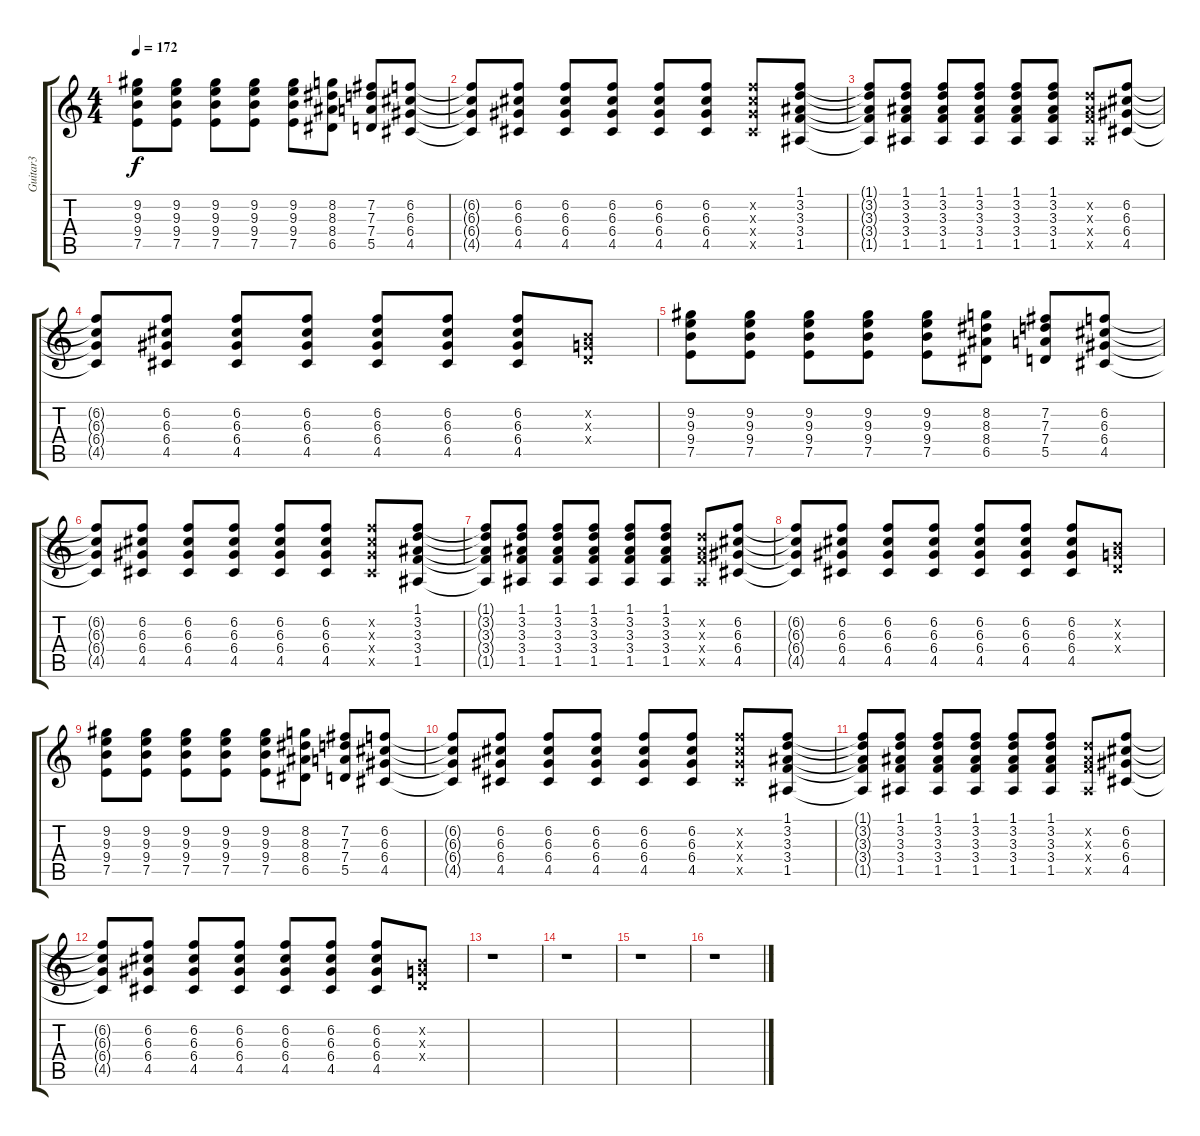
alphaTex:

\track ("Guitar3" "Guitar3") {instrument electricguitarmuted}
\staff {score tabs}
\tuning (E4 B3 G3 D3 A2 E2) {hide}
\ts (4 4)
\tempo 172
\clef g2
\ks c
(9.2 9.3 9.4 7.5).8{dy f} (9.2 9.3 9.4 7.5).8 (9.2 9.3 9.4 7.5).8 (9.2 9.3 9.4 7.5).8 (9.2 9.3 9.4 7.5).8 (8.2 8.3 8.4 6.5).8 (7.2 7.3 7.4 5.5).8 (6.2 6.3 6.4 4.5).8 |
(6.2{t} 6.3{t} 6.4{t} 4.5{t}).8 (6.2 6.3 6.4 4.5).8 (6.2 6.3 6.4 4.5).8 (6.2 6.3 6.4 4.5).8 (6.2 6.3 6.4 4.5).8 (6.2 6.3 6.4 4.5).8 (6.2{x} 6.3{x} 6.4{x} 4.5{x}).8 (1.1 3.2 3.3 3.4 1.5).8 |
(1.1{t} 3.2{t} 3.3{t} 3.4{t} 1.5{t}).8 (1.1 3.2 3.3 3.4 1.5).8 (1.1 3.2 3.3 3.4 1.5).8 (1.1 3.2 3.3 3.4 1.5).8 (1.1 3.2 3.3 3.4 1.5).8 (1.1 3.2 3.3 3.4 1.5).8 (3.2{x} 3.3{x} 3.4{x} 1.5{x}).8 (6.2 6.3 6.4 4.5).8 |
(6.2{t} 6.3{t} 6.4{t} 4.5{t}).8 (6.2 6.3 6.4 4.5).8 (6.2 6.3 6.4 4.5).8 (6.2 6.3 6.4 4.5).8 (6.2 6.3 6.4 4.5).8 (6.2 6.3 6.4 4.5).8 (6.2 6.3 6.4 4.5).8 (0.2{x} 0.3{x} 0.4{x}).8 |
(9.2 9.3 9.4 7.5).8 (9.2 9.3 9.4 7.5).8 (9.2 9.3 9.4 7.5).8 (9.2 9.3 9.4 7.5).8 (9.2 9.3 9.4 7.5).8 (8.2 8.3 8.4 6.5).8 (7.2 7.3 7.4 5.5).8 (6.2 6.3 6.4 4.5).8 |
(6.2{t} 6.3{t} 6.4{t} 4.5{t}).8 (6.2 6.3 6.4 4.5).8 (6.2 6.3 6.4 4.5).8 (6.2 6.3 6.4 4.5).8 (6.2 6.3 6.4 4.5).8 (6.2 6.3 6.4 4.5).8 (6.2{x} 6.3{x} 6.4{x} 4.5{x}).8 (1.1 3.2 3.3 3.4 1.5).8 |
(1.1{t} 3.2{t} 3.3{t} 3.4{t} 1.5{t}).8 (1.1 3.2 3.3 3.4 1.5).8 (1.1 3.2 3.3 3.4 1.5).8 (1.1 3.2 3.3 3.4 1.5).8 (1.1 3.2 3.3 3.4 1.5).8 (1.1 3.2 3.3 3.4 1.5).8 (3.2{x} 3.3{x} 3.4{x} 1.5{x}).8 (6.2 6.3 6.4 4.5).8 |
(6.2{t} 6.3{t} 6.4{t} 4.5{t}).8 (6.2 6.3 6.4 4.5).8 (6.2 6.3 6.4 4.5).8 (6.2 6.3 6.4 4.5).8 (6.2 6.3 6.4 4.5).8 (6.2 6.3 6.4 4.5).8 (6.2 6.3 6.4 4.5).8 (0.2{x} 0.3{x} 0.4{x}).8 |
(9.2 9.3 9.4 7.5).8 (9.2 9.3 9.4 7.5).8 (9.2 9.3 9.4 7.5).8 (9.2 9.3 9.4 7.5).8 (9.2 9.3 9.4 7.5).8 (8.2 8.3 8.4 6.5).8 (7.2 7.3 7.4 5.5).8 (6.2 6.3 6.4 4.5).8 |
(6.2{t} 6.3{t} 6.4{t} 4.5{t}).8 (6.2 6.3 6.4 4.5).8 (6.2 6.3 6.4 4.5).8 (6.2 6.3 6.4 4.5).8 (6.2 6.3 6.4 4.5).8 (6.2 6.3 6.4 4.5).8 (6.2{x} 6.3{x} 6.4{x} 4.5{x}).8 (1.1 3.2 3.3 3.4 1.5).8 |
(1.1{t} 3.2{t} 3.3{t} 3.4{t} 1.5{t}).8 (1.1 3.2 3.3 3.4 1.5).8 (1.1 3.2 3.3 3.4 1.5).8 (1.1 3.2 3.3 3.4 1.5).8 (1.1 3.2 3.3 3.4 1.5).8 (1.1 3.2 3.3 3.4 1.5).8 (3.2{x} 3.3{x} 3.4{x} 1.5{x}).8 (6.2 6.3 6.4 4.5).8 |
(6.2{t} 6.3{t} 6.4{t} 4.5{t}).8 (6.2 6.3 6.4 4.5).8 (6.2 6.3 6.4 4.5).8 (6.2 6.3 6.4 4.5).8 (6.2 6.3 6.4 4.5).8 (6.2 6.3 6.4 4.5).8 (6.2 6.3 6.4 4.5).8 (0.2{x} 0.3{x} 0.4{x}).8 |
r.1 |
r.1 |
r.1 |
r.1
